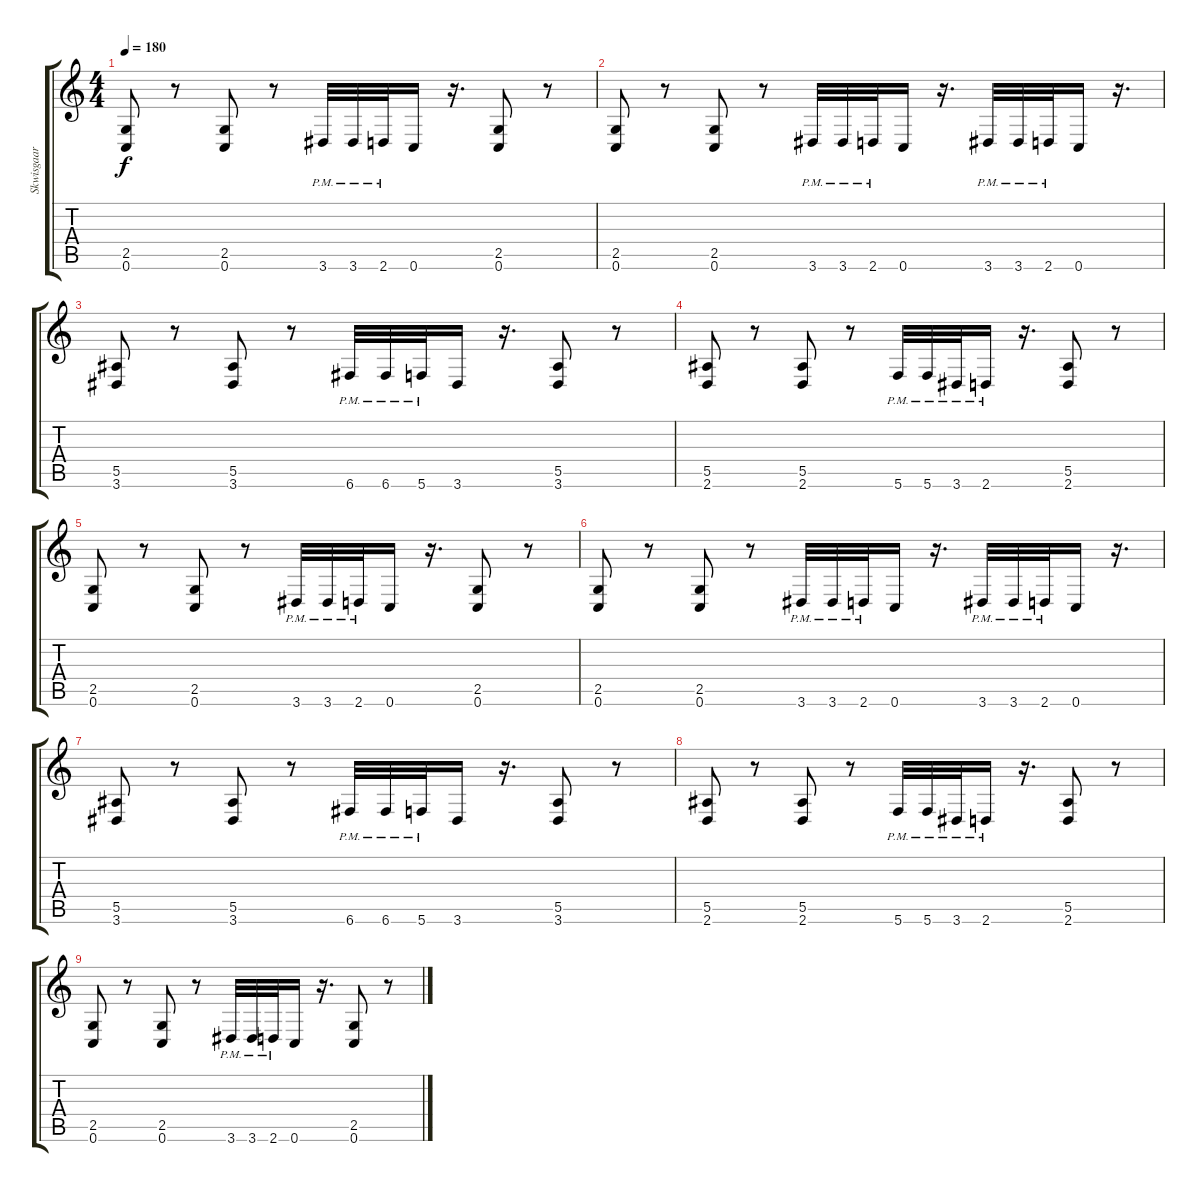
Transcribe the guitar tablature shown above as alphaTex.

\track ("Skwisgaar" "Skwisgaar") {instrument distortionguitar}
\staff {score tabs}
\tuning (C4 G3 Eb3 Bb2 F2 C2) {hide}
\ts (4 4)
\tempo 180
\clef g2
\ks c
(2.5 0.6).8{dy f} r.8 (2.5 0.6).8 r.8 3.6{pm}.32 3.6{pm}.32 2.6{pm}.32 0.6.16 r.16{d} (2.5 0.6).8 r.8 |
(2.5 0.6).8 r.8 (2.5 0.6).8 r.8 3.6{pm}.32 3.6{pm}.32 2.6{pm}.32 0.6.16 r.16{d} 3.6{pm}.32 3.6{pm}.32 2.6{pm}.32 0.6.16 r.16{d} |
(5.5 3.6).8 r.8 (5.5 3.6).8 r.8 6.6{pm}.32 6.6{pm}.32 5.6{pm}.32 3.6.16 r.16{d} (5.5 3.6).8 r.8 |
(5.5 2.6).8 r.8 (5.5 2.6).8 r.8 5.6{pm}.32 5.6{pm}.32 3.6{pm}.32 2.6{pm}.16 r.16{d} (5.5 2.6).8 r.8 |
(2.5 0.6).8 r.8 (2.5 0.6).8 r.8 3.6{pm}.32 3.6{pm}.32 2.6{pm}.32 0.6.16 r.16{d} (2.5 0.6).8 r.8 |
(2.5 0.6).8 r.8 (2.5 0.6).8 r.8 3.6{pm}.32 3.6{pm}.32 2.6{pm}.32 0.6.16 r.16{d} 3.6{pm}.32 3.6{pm}.32 2.6{pm}.32 0.6.16 r.16{d} |
(5.5 3.6).8 r.8 (5.5 3.6).8 r.8 6.6{pm}.32 6.6{pm}.32 5.6{pm}.32 3.6.16 r.16{d} (5.5 3.6).8 r.8 |
(5.5 2.6).8 r.8 (5.5 2.6).8 r.8 5.6{pm}.32 5.6{pm}.32 3.6{pm}.32 2.6{pm}.16 r.16{d} (5.5 2.6).8 r.8 |
(2.5 0.6).8 r.8 (2.5 0.6).8 r.8 3.6{pm}.32 3.6{pm}.32 2.6{pm}.32 0.6.16 r.16{d} (2.5 0.6).8 r.8
